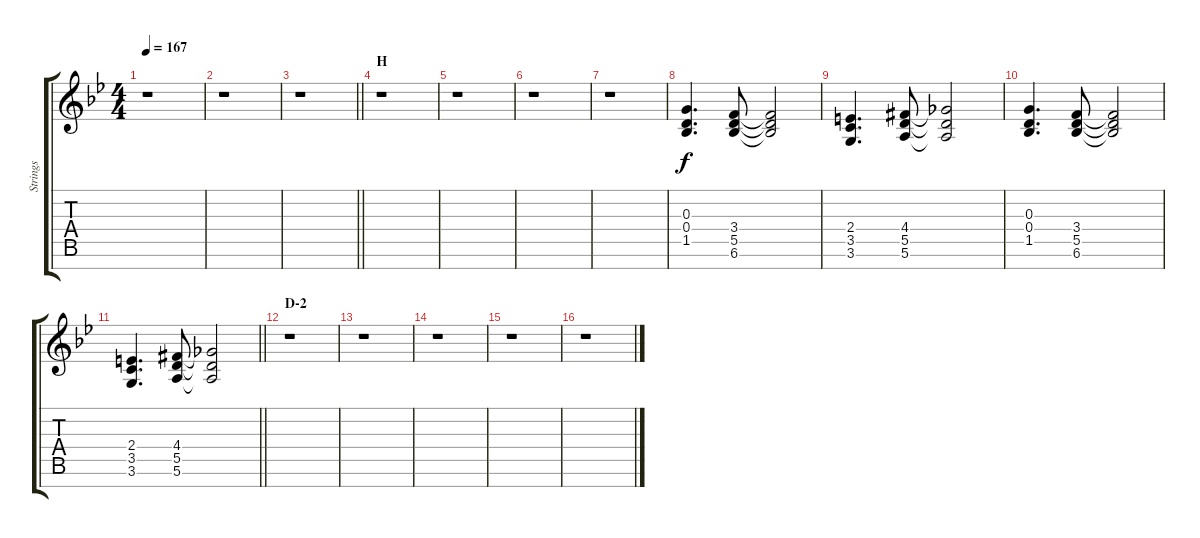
\track ("Strings" "Strings") {instrument stringensemble1}
\staff {score tabs}
\tuning (E5 B4 G4 D4 A3 E3 B2) {hide}
\ts (4 4)
\tempo 167
\clef g2
\ks bb
r.1{dy f} |
r.1 |
\barLineRight lightlight
r.1 |
\section ("" "H")
r.1 |
r.1 |
r.1 |
r.1 |
(0.3 0.4 1.5).4{d} (3.4 5.5 6.6).8 (3.4{t} 5.5{t} 6.6{t}).2 |
(2.4 3.5 3.6).4{d} (4.4{acc #} 5.5 5.6).8 (4.4{t} 5.5{t} 5.6{t}).2 |
(0.3 0.4 1.5).4{d} (3.4 5.5 6.6).8 (3.4{t} 5.5{t} 6.6{t}).2 |
\barLineRight lightlight
(2.4 3.5 3.6).4{d} (4.4{acc #} 5.5 5.6).8 (4.4{t} 5.5{t} 5.6{t}).2 |
\section ("" "D-2")
r.1 |
r.1 |
r.1 |
r.1 |
r.1
